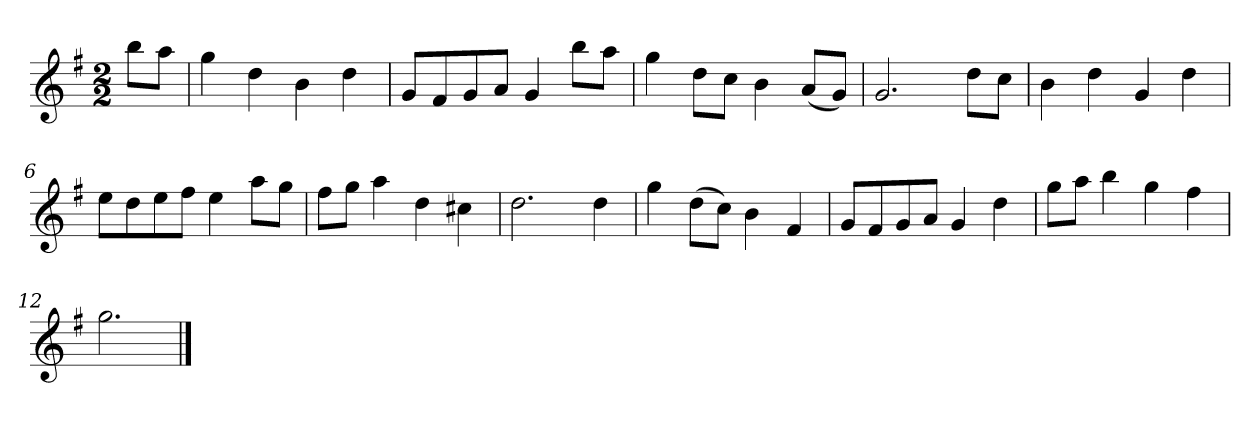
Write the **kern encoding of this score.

**kern
*part1
*staff1
*k[f#]
*M2/2
*MM120
=
8bbL
8aaJ
=1
4gg
4dd
4b
4dd
=2
8gL
8f#
8g
8aJ
4g
8bbL
8aaJ
=3
4gg
8ddL
8ccJ
4b
(8aL
8gJ)
=4
2.g
8ddL
8ccJ
=5
4b
4dd
4g
4dd
=6
8eeL
8dd
8ee
8ff#J
4ee
8aaL
8ggJ
=7
8ff#L
8ggJ
4aa
4dd
4cc#X
=8
2.dd
4dd
=9
4gg
(8ddL
8ccJ)
4b
4f#
=10
8gL
8f#
8g
8aJ
4g
4dd
=11
8ggL
8aaJ
4bb
4gg
4ff#
=12
2.gg
==
*-
